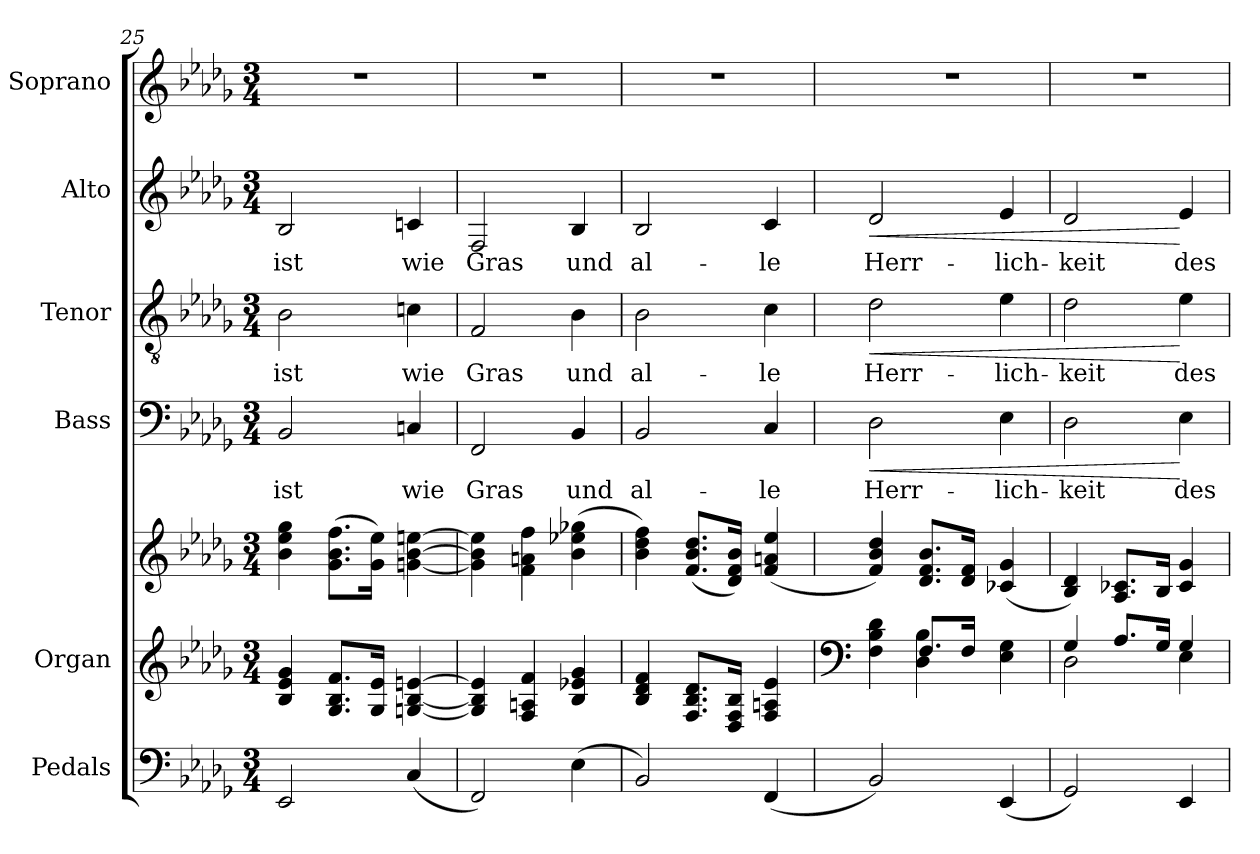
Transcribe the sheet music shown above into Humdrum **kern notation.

**kern	**kern	**kern	**kern	**text	**dynam	**kern	**text	**dynam	**kern	**text	**dynam	**kern
*part6	*part5	*part5	*part4	*part4	*part4	*part3	*part3	*part3	*part2	*part2	*part2	*part1
*staff7	*staff6	*staff5	*staff4	*staff4	*staff4	*staff3	*staff3	*staff3	*staff2	*staff2	*staff2	*staff1
*I"Pedals	*I"Organ	*	*I"Bass	*	*	*I"Tenor	*	*	*I"Alto	*	*	*I"Soprano
*	*I'Org.	*	*I'B.	*	*	*I'T.	*	*	*I'A.	*	*	*I'S.
*clefF4	*clefG2	*clefG2	*clefF4	*	*	*clefGv2	*	*	*clefG2	*	*	*clefG2
*	*	*	*	*	*	*ITrd7c12	*	*	*	*	*	*
*k[b-e-a-d-g-]	*k[b-e-a-d-g-]	*k[b-e-a-d-g-]	*k[b-e-a-d-g-]	*	*	*k[b-e-a-d-g-]	*	*	*k[b-e-a-d-g-]	*	*	*k[b-e-a-d-g-]
*b-:	*b-:	*b-:	*b-:	*	*	*b-:	*	*	*b-:	*	*	*b-:
*M3/4	*M3/4	*M3/4	*M3/4	*	*	*M3/4	*	*	*M3/4	*	*	*M3/4
=25	=25	=25	=25	=25	=25	=25	=25	=25	=25	=25	=25	=25
!	!	!	!	!LO:LY:b:color=#000000	!	!	!	!	!	!	!	!
!	!	!	!	!	!	!	!LO:LY:b:color=#000000	!	!	!	!	!
!	!	!	!	!	!	!	!	!	!	!LO:LY:b:color=#000000	!	!LO:N:vis=1
2EE-i/	4B-i/ 4e-i 4g-i	4b-i\ 4ee-i 4gg-i	2BB-i/	ist	.	2BB-i\	ist	.	2B-i/	ist	.	2.r
.	8.G-i/ 8.B-i/ 8.fi/L	(8.g-i\ 8.b-i\ 8.ffi\L	.	.	.	.	.	.	.	.	.	.
.	16G-i/ 16e-i/Jk	16g-i\ 16ee-i\Jk)	.	.	.	.	.	.	.	.	.	.
!	!	!	!	!LO:LY:b:color=#000000	!	!	!	!	!	!	!	!
!	!	!	!	!	!	!	!LO:LY:b:color=#000000	!	!	!	!	!
!	!	!	!	!	!	!	!	!	!	!LO:LY:b:color=#000000	!	!
(4Ci/	[4Gni/ [4B-i [4eni	[4gni\ [4b-i [4eeni	4Cni/	wie	.	4Cni\	wie	.	4cni/	wie	.	.
=26	=26	=26	=26	=26	=26	=26	=26	=26	=26	=26	=26	=26
!	!	!	!	!LO:LY:b:color=#000000	!	!	!	!	!	!	!	!
!	!	!	!	!	!	!	!LO:LY:b:color=#000000	!	!	!	!	!
!	!	!	!	!	!	!	!	!	!	!LO:LY:b:color=#000000	!	!LO:N:vis=1
2FFi/)	4Gi/] 4B-i] 4ei]	4gi\] 4b-i] 4eei]	2FFi/	Gras	.	2FFi/	Gras	.	2Fi/	Gras	.	2.r
.	4Fi/ 4Ani 4fi	4fi\ 4ani 4ffi	.	.	.	.	.	.	.	.	.	.
!	!	!	!	!LO:LY:b:color=#000000	!	!	!	!	!	!	!	!
!	!	!	!	!	!	!	!LO:LY:b:color=#000000	!	!	!	!	!
!	!	!	!	!	!	!	!	!	!	!LO:LY:b:color=#000000	!	!
(4E-i\	4B-i/ 4e-i 4g-i	(4b-i\ 4ee-i 4gg-Xi	4BB-i/	und	.	4BB-i\	und	.	4B-i/	und	.	.
!!LO:PB:g=z
=27	=27	=27	=27	=27	=27	=27	=27	=27	=27	=27	=27	=27
!	!	!	!	!LO:LY:b:color=#000000	!	!	!	!	!	!	!	!
!	!	!	!	!	!	!	!LO:LY:b:color=#000000	!	!	!	!	!
!	!	!	!	!	!	!	!	!	!	!LO:LY:b:color=#000000	!	!LO:N:vis=1
2BB-i/)	4B-i/ 4d-i 4fi	4b-i\ 4dd-i 4ffi)	2BB-i/	al-	.	2BB-i\	al-	.	2B-i/	al-	.	2.r
.	8.Fi/ 8.B-i/ 8.d-i/L	(8.fi/ 8.b-i/ 8.dd-i/L	.	.	.	.	.	.	.	.	.	.
.	16D-i/ 16Fi/ 16B-i/Jk	16d-i/ 16fi/ 16b-i/Jk)	.	.	.	.	.	.	.	.	.	.
!	!	!	!	!LO:LY:b:color=#000000	!	!	!	!	!	!	!	!
!	!	!	!	!	!	!	!LO:LY:b:color=#000000	!	!	!	!	!
!	!	!	!	!	!	!	!	!	!	!LO:LY:b:color=#000000	!	!
(4FFi/	4Fi/ 4Ani 4e-i	(4fi/ 4ani 4ee-i	4Ci/	-le	.	4Ci\	-le	.	4ci/	-le	.	.
=28	=28	=28	=28	=28	=28	=28	=28	=28	=28	=28	=28	=28
*	*clefF4	*	*	*	*	*	*	*	*	*	*	*
*	*^	*	*	*	*	*	*	*	*	*	*	*
!	!	!	!	!	!LO:LY:b:color=#000000	!LO:HP:b	!	!	!	!	!	!	!
!	!	!	!	!	!	!	!	!LO:LY:b:color=#000000	!LO:HP:b	!	!	!	!
!	!	!	!	!	!	!	!	!	!	!	!LO:LY:b:color=#000000	!LO:HP:b	!LO:N:vis=1
2BB-i/)	4Fi\ 4B-i 4d-i	4ryy	4fi/ 4b-i 4dd-i)	2D-i\	Herr-	<	2D-i\	Herr-	<	2d-i/	Herr-	<	2.r
.	8.Fi/L	4D-i\ 4B-i	8.d-i/ 8.fi/ 8.b-i/L	.	.	.	.	.	.	.	.	.	.
.	16Fi/Jk	.	16d-i/ 16fi/Jk	.	.	.	.	.	.	.	.	.	.
!	!	!	!	!	!LO:LY:b:color=#000000	!	!	!	!	!	!	!	!
!	!	!	!	!	!	!	!	!LO:LY:b:color=#000000	!	!	!	!	!
!	!	!	!	!	!	!	!	!	!	!	!LO:LY:b:color=#000000	!	!
(4EE-i/	4E-i\ 4G-i	4ryy	(4c-Xi/ 4g-i	4E-i\	-lich-	.	4E-i\	-lich-	.	4e-i/	-lich-	.	.
=29	=29	=29	=29	=29	=29	=29	=29	=29	=29	=29	=29	=29	=29
!	!	!	!	!	!LO:LY:b:color=#000000	!	!	!	!	!	!	!	!
!	!	!	!	!	!	!	!	!LO:LY:b:color=#000000	!	!	!	!	!
!	!	!	!	!	!	!	!	!	!	!	!LO:LY:b:color=#000000	!	!LO:N:vis=1
2GG-i/)	4G-i/	2D-i\	4B-i/ 4d-i)	2D-i\	-keit	.	2D-i\	-keit	.	2d-i/	-keit	.	2.r
.	8.A-i/L	.	8.A-i/ 8.c-Xi/L	.	.	.	.	.	.	.	.	.	.
.	16G-i/Jk	.	16B-i/Jk	.	.	.	.	.	.	.	.	.	.
!	!	!	!	!	!LO:LY:b:color=#000000	!	!	!	!	!	!	!	!
!	!	!	!	!	!	!	!	!LO:LY:b:color=#000000	!	!	!	!	!
!	!	!	!	!	!	!	!	!	!	!	!LO:LY:b:color=#000000	!	!
4EE-i/	4G-i/	4E-i\	4c-i/ 4g-i	4E-i\	des	[	4E-i\	des	[	4e-i/	des	[	.
*	*v	*v	*	*	*	*	*	*	*	*	*	*	*
=	=	=	=	=	=	=	=	=	=	=	=	=
*-	*-	*-	*-	*-	*-	*-	*-	*-	*-	*-	*-	*-
